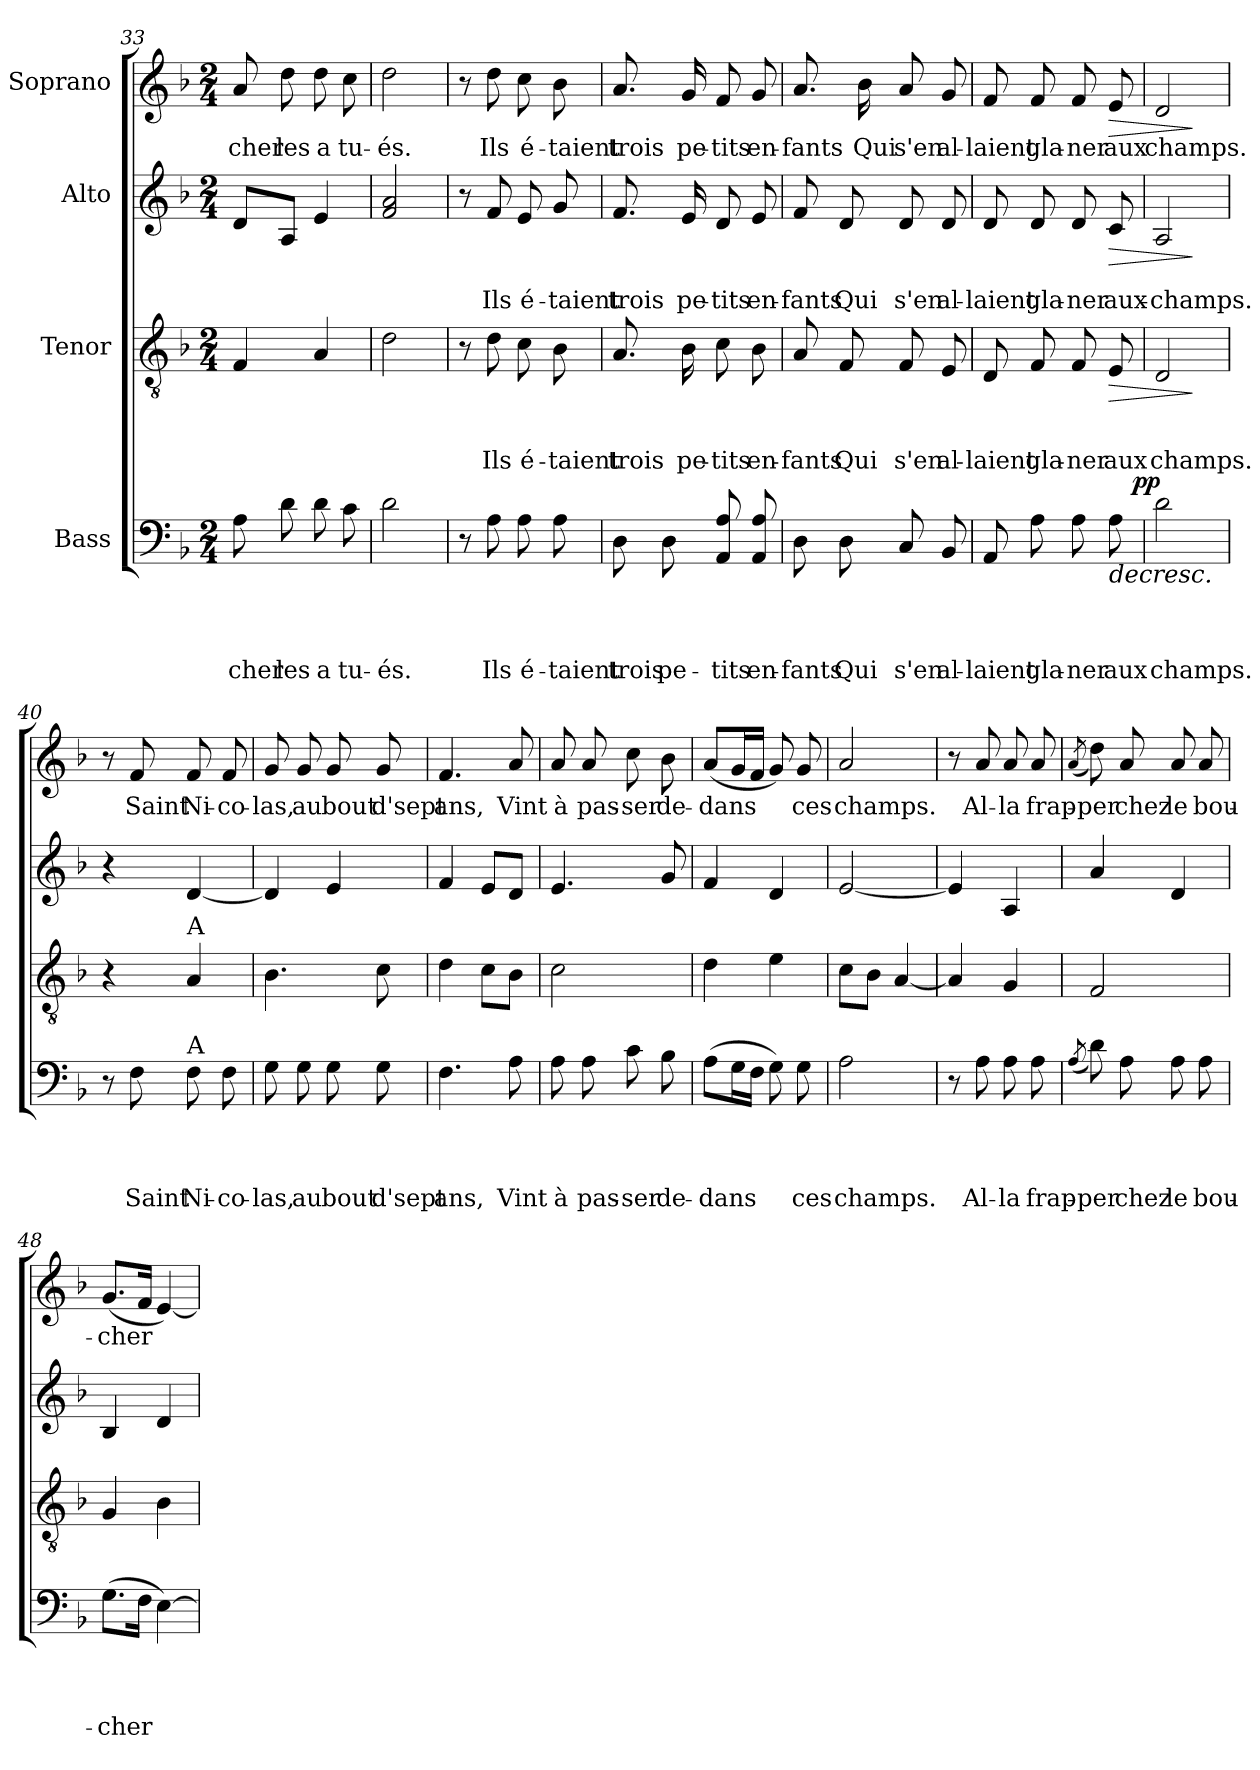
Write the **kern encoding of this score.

**kern	**text	**text	**text	**text	**dynam	**kern	**text	**text	**text	**dynam	**kern	**text	**text	**dynam	**kern	**text	**dynam
*part4	*part4	*part4	*part4	*part4	*part4	*part3	*part3	*part3	*part3	*part3	*part2	*part2	*part2	*part2	*part1	*part1	*part1
*staff4	*staff4	*staff4	*staff4	*staff4	*staff4	*staff3	*staff3	*staff3	*staff3	*staff3	*staff2	*staff2	*staff2	*staff2	*staff1	*staff1	*staff1
*I"Bass	*	*	*	*	*	*I"Tenor	*	*	*	*	*I"Alto	*	*	*	*I"Soprano	*	*
*clefF4	*	*	*	*	*	*clefGv2	*	*	*	*	*clefG2	*	*	*	*clefG2	*	*
*k[b-]	*	*	*	*	*	*k[b-]	*	*	*	*	*k[b-]	*	*	*	*k[b-]	*	*
*F:	*	*	*	*	*	*F:	*	*	*	*	*F:	*	*	*	*F:	*	*
*M2/4	*	*	*	*	*	*M2/4	*	*	*	*	*M2/4	*	*	*	*M2/4	*	*
=33	=33	=33	=33	=33	=33	=33	=33	=33	=33	=33	=33	=33	=33	=33	=33	=33	=33
!	!	!	!	!LO:LY:b	!	!	!	!	!	!	!	!	!	!	!	!LO:LY:b	!
8A\	.	.	.	-cher	.	4F/	.	.	.	.	8d/L	.	.	.	8a/	-cher	.
!	!	!	!	!LO:LY:b	!	!	!	!	!	!	!	!	!	!	!	!LO:LY:b	!
8d\	.	.	.	les	.	.	.	.	.	.	8A/J	.	.	.	8dd\	les	.
!	!	!	!	!LO:LY:b	!	!	!	!	!	!	!	!	!	!	!	!LO:LY:b	!
8d\	.	.	.	a	.	4A/	.	.	.	.	4e/	.	.	.	8dd\	a	.
!	!	!	!	!LO:LY:b	!	!	!	!	!	!	!	!	!	!	!	!LO:LY:b	!
8c\	.	.	.	tu-	.	.	.	.	.	.	.	.	.	.	8cc\	tu-	.
=34	=34	=34	=34	=34	=34	=34	=34	=34	=34	=34	=34	=34	=34	=34	=34	=34	=34
!	!	!	!	!LO:LY:b	!	!	!	!	!	!	!	!	!	!	!	!LO:LY:b	!
2d\	.	.	.	-és.	.	2d\	.	.	.	.	2f/ 2a/	.	.	.	2dd\	-és.	.
!!LO:PB:g=z
=35	=35	=35	=35	=35	=35	=35	=35	=35	=35	=35	=35	=35	=35	=35	=35	=35	=35
8r	.	.	.	.	.	8r	.	.	.	.	8r	.	.	.	8r	.	.
!	!	!	!	!LO:LY:b	!	!	!	!	!LO:LY:b	!	!	!	!LO:LY:b	!	!	!LO:LY:b	!
8A\	.	.	.	Ils	.	8d\	.	.	Ils	.	8f/	.	Ils	.	8dd\	Ils	.
!	!	!	!	!LO:LY:b	!	!	!	!	!LO:LY:b	!	!	!	!LO:LY:b	!	!	!LO:LY:b	!
8A\	.	.	.	é-	.	8c\	.	.	é-	.	8e/	.	é-	.	8cc\	é-	.
!	!	!	!	!LO:LY:b	!	!	!	!	!LO:LY:b	!	!	!	!LO:LY:b	!	!	!LO:LY:b	!
8A\	.	.	.	-taient	.	8B-\	.	.	-taient	.	8g/	.	-taient	.	8b-\	-taient	.
=36	=36	=36	=36	=36	=36	=36	=36	=36	=36	=36	=36	=36	=36	=36	=36	=36	=36
!	!	!	!	!LO:LY:b	!	!	!	!	!LO:LY:b	!	!	!	!LO:LY:b	!	!	!LO:LY:b	!
8D\	.	.	.	trois	.	8.A/	.	.	trois	.	8.f/	.	trois	.	8.a/	trois	.
!	!	!	!	!LO:LY:b	!	!	!	!	!	!	!	!	!	!	!	!	!
8D\	.	.	.	pe-	.	.	.	.	.	.	.	.	.	.	.	.	.
!	!	!	!	!	!	!	!	!	!LO:LY:b	!	!	!	!LO:LY:b	!	!	!LO:LY:b	!
.	.	.	.	.	.	16B-\	.	.	pe-	.	16e/	.	pe-	.	16g/	pe-	.
!	!	!	!	!LO:LY:b	!	!	!	!	!LO:LY:b:rj	!	!	!	!LO:LY:b:rj	!	!	!LO:LY:b:rj	!
8AA/ 8A/	.	.	.	-tits	.	8c\	.	.	-tits	.	8d/	.	-tits	.	8f/	-tits	.
!	!	!	!	!LO:LY:b	!	!	!	!	!LO:LY:b	!	!	!	!LO:LY:b	!	!	!LO:LY:b	!
8AA/ 8A/	.	.	.	en-	.	8B-\	.	.	en-	.	8e/	.	en-	.	8g/	en-	.
=37	=37	=37	=37	=37	=37	=37	=37	=37	=37	=37	=37	=37	=37	=37	=37	=37	=37
!	!	!	!	!LO:LY:b	!	!	!	!	!LO:LY:b	!	!	!	!LO:LY:b	!	!	!LO:LY:b	!
8D\	.	.	.	-fants	.	8A/	.	.	-fants	.	8f/	.	-fants	.	8.a/	-fants	.
!	!	!	!	!LO:LY:b	!	!	!	!	!LO:LY:b	!	!	!	!LO:LY:b	!	!	!	!
8D\	.	.	.	Qui	.	8F/	.	.	Qui	.	8d/	.	Qui	.	.	.	.
!	!	!	!	!	!	!	!	!	!	!	!	!	!	!	!	!LO:LY:b	!
.	.	.	.	.	.	.	.	.	.	.	.	.	.	.	16b-\	Qui	.
!	!	!	!	!LO:LY:b	!	!	!	!	!LO:LY:b	!	!	!	!LO:LY:b	!	!	!LO:LY:b	!
8C/	.	.	.	s'en	.	8F/	.	.	s'en	.	8d/	.	s'en	.	8a/	s'en	.
!	!	!	!	!LO:LY:b	!	!	!	!	!LO:LY:b	!	!	!	!LO:LY:b	!	!	!LO:LY:b	!
8BB-/	.	.	.	al-	.	8E/	.	.	al-	.	8d/	.	al-	.	8g/	al-	.
=38	=38	=38	=38	=38	=38	=38	=38	=38	=38	=38	=38	=38	=38	=38	=38	=38	=38
!	!	!	!	!LO:LY:b	!	!	!	!	!LO:LY:b	!	!	!	!LO:LY:b	!	!	!LO:LY:b	!
*^	*	*	*	*	*	*	*	*	*	*	*	*	*	*	*	*	*
8AA/	4...ryy	.	.	.	-laient	.	8D/	.	.	-laient	.	8d/	.	-laient	.	8f/	-laient	.
!	!	!	!	!	!LO:LY:b	!	!	!	!	!LO:LY:b	!	!	!	!LO:LY:b	!	!	!LO:LY:b	!
8A\	.	.	.	.	gla-	.	8F/	.	.	gla-	.	8d/	.	gla-	.	8f/	gla-	.
!	!	!	!	!	!LO:LY:b	!	!	!	!	!LO:LY:b	!	!	!	!LO:LY:b	!	!	!LO:LY:b	!
8A\	.	.	.	.	-ner	.	8F/	.	.	-ner	.	8d/	.	-ner	.	8f/	-ner	.
!	!	!	!	!	!LO:LY:b	!LO:HP:b	!	!	!	!LO:LY:b	!LO:HP:b	!	!	!LO:LY:b	!LO:HP:b	!	!LO:LY:b	!LO:HP:b
8A\	.	.	.	.	aux	>	8E/	.	.	aux	>	8c/	.	aux-	>	8e/	aux	>
!	!	!	!	!	!	!LO:DY:a	!	!	!	!	!	!	!	!	!	!	!	!
.	32ryy	.	.	.	.	pp	.	.	.	.	.	.	.	.	.	.	.	.
=39	=39	=39	=39	=39	=39	=39	=39	=39	=39	=39	=39	=39	=39	=39	=39	=39	=39	=39
!	!	!	!	!	!LO:LY:b	!	!	!	!	!LO:LY:b	!	!	!	!LO:LY:b	!	!	!LO:LY:b	!
*v	*v	*	*	*	*	*	*	*	*	*	*	*	*	*	*	*	*	*
2d\	.	.	.	champs.	.	2D/	.	.	champs.	.	2A/	.	-champs.	.	2d/	champs.	.
.	.	.	.	.	]	.	.	.	.	]	.	.	.	]	.	.	]
!!LO:LB:g=z
=40	=40	=40	=40	=40	=40	=40	=40	=40	=40	=40	=40	=40	=40	=40	=40	=40	=40
8r	.	.	.	.	.	4r	.	.	.	.	4r	.	.	.	8r	.	.
!	!	!	!	!LO:LY:b	!	!	!	!	!	!	!	!	!	!	!	!LO:LY:b	!
8F\	.	.	.	Saint	.	.	.	.	.	.	.	.	.	.	8f/	Saint	.
!	!	!	!	!	!	!LO:TX:a:t=A	!	!	!	!	!	!	!	!	!	!	!
!LO:TX:a:t=A	!	!	!	!	!	!	!	!	!	!	!	!	!	!	!	!	!
!	!	!	!	!LO:LY:b	!	!	!	!	!	!	!	!	!	!	!	!LO:LY:b	!
8F\	.	.	.	Ni-	.	4A/	.	.	.	.	[<4d/	.	.	.	8f/	Ni-	.
!	!	!	!	!LO:LY:b	!	!	!	!	!	!	!	!	!	!	!	!LO:LY:b	!
8F\	.	.	.	-co-	.	.	.	.	.	.	.	.	.	.	8f/	-co-	.
=41	=41	=41	=41	=41	=41	=41	=41	=41	=41	=41	=41	=41	=41	=41	=41	=41	=41
!	!	!	!	!LO:LY:b	!	!	!	!	!	!	!	!	!	!	!	!LO:LY:b	!
8G\	.	.	.	-las,	.	4.B-\	.	.	.	.	4d/]	.	.	.	8g/	-las,	.
!	!	!	!	!LO:LY:b	!	!	!	!	!	!	!	!	!	!	!	!LO:LY:b	!
8G\	.	.	.	au	.	.	.	.	.	.	.	.	.	.	8g/	au	.
!	!	!	!	!LO:LY:b	!	!	!	!	!	!	!	!	!	!	!	!LO:LY:b	!
8G\	.	.	.	bout	.	.	.	.	.	.	4e/	.	.	.	8g/	bout	.
!	!	!	!	!LO:LY:b	!	!	!	!	!	!	!	!	!	!	!	!LO:LY:b	!
8G\	.	.	.	d'sept	.	8c\	.	.	.	.	.	.	.	.	8g/	d'sept	.
=42	=42	=42	=42	=42	=42	=42	=42	=42	=42	=42	=42	=42	=42	=42	=42	=42	=42
!	!	!	!	!LO:LY:b	!	!	!	!	!	!	!	!	!	!	!	!LO:LY:b	!
4.F\	.	.	.	ans,	.	4d\	.	.	.	.	4f/	.	.	.	4.f/	ans,	.
.	.	.	.	.	.	8c\L	.	.	.	.	8e/L	.	.	.	.	.	.
!	!	!	!	!LO:LY:b	!	!	!	!	!	!	!	!	!	!	!	!LO:LY:b	!
8A\	.	.	.	Vint	.	8B-\J	.	.	.	.	8d/J	.	.	.	8a/	Vint	.
=43	=43	=43	=43	=43	=43	=43	=43	=43	=43	=43	=43	=43	=43	=43	=43	=43	=43
!	!	!	!	!LO:LY:b	!	!	!	!	!	!	!	!	!	!	!	!LO:LY:b	!
8A\	.	.	.	à	.	2c\	.	.	.	.	4.e/	.	.	.	8a/	à	.
!	!	!	!	!LO:LY:b	!	!	!	!	!	!	!	!	!	!	!	!LO:LY:b	!
8A\	.	.	.	pas-	.	.	.	.	.	.	.	.	.	.	8a/	pas-	.
!	!	!	!	!LO:LY:b	!	!	!	!	!	!	!	!	!	!	!	!LO:LY:b	!
8c\	.	.	.	-ser	.	.	.	.	.	.	.	.	.	.	8cc\	-ser	.
!	!	!	!	!LO:LY:b	!	!	!	!	!	!	!	!	!	!	!	!LO:LY:b	!
8B-\	.	.	.	de-	.	.	.	.	.	.	8g/	.	.	.	8b-\	de-	.
=44	=44	=44	=44	=44	=44	=44	=44	=44	=44	=44	=44	=44	=44	=44	=44	=44	=44
!	!	!	!	!LO:LY:b	!	!	!	!	!	!	!	!	!	!	!	!LO:LY:b	!
(>8A\L	.	.	.	-dans	.	4d\	.	.	.	.	4f/	.	.	.	(<8a/L	-dans	.
16G\L	.	.	.	.	.	.	.	.	.	.	.	.	.	.	16g/L	.	.
16F\JJ	.	.	.	.	.	.	.	.	.	.	.	.	.	.	16f/JJ	.	.
8G\)	.	.	.	.	.	4e\	.	.	.	.	4d/	.	.	.	8g/)	.	.
!	!	!	!	!LO:LY:b	!	!	!	!	!	!	!	!	!	!	!	!LO:LY:b	!
8G\	.	.	.	ces	.	.	.	.	.	.	.	.	.	.	8g/	ces	.
=45	=45	=45	=45	=45	=45	=45	=45	=45	=45	=45	=45	=45	=45	=45	=45	=45	=45
!	!	!	!	!LO:LY:b	!	!	!	!	!	!	!	!	!	!	!	!LO:LY:b	!
2A\	.	.	.	champs.	.	8c\L	.	.	.	.	[<2e/	.	.	.	2a/	champs.	.
.	.	.	.	.	.	8B-\J	.	.	.	.	.	.	.	.	.	.	.
.	.	.	.	.	.	[<4A/	.	.	.	.	.	.	.	.	.	.	.
!!LO:LB:g=z
=46	=46	=46	=46	=46	=46	=46	=46	=46	=46	=46	=46	=46	=46	=46	=46	=46	=46
8r	.	.	.	.	.	4A/]	.	.	.	.	4e/]	.	.	.	8r	.	.
!	!	!	!	!LO:LY:b	!	!	!	!	!	!	!	!	!	!	!	!LO:LY:b	!
8A\	.	.	.	Al-	.	.	.	.	.	.	.	.	.	.	8a/	Al-	.
!	!	!	!	!LO:LY:b	!	!	!	!	!	!	!	!	!	!	!	!LO:LY:b	!
8A\	.	.	.	-la	.	4G/	.	.	.	.	4A/	.	.	.	8a/	-la	.
!	!	!	!	!LO:LY:b	!	!	!	!	!	!	!	!	!	!	!	!LO:LY:b	!
8A\	.	.	.	frap-	.	.	.	.	.	.	.	.	.	.	8a/	frap-	.
=47	=47	=47	=47	=47	=47	=47	=47	=47	=47	=47	=47	=47	=47	=47	=47	=47	=47
(<8qA/	.	.	.	.	.	.	.	.	.	.	.	.	.	.	(<8qa/	.	.
!	!	!	!	!LO:LY:b	!	!	!	!	!	!	!	!	!	!	!	!LO:LY:b	!
8d\)	.	.	.	-per	.	2F/	.	.	.	.	4a/	.	.	.	8dd\)	-per	.
!	!	!	!	!LO:LY:b	!	!	!	!	!	!	!	!	!	!	!	!LO:LY:b	!
8A\	.	.	.	chez	.	.	.	.	.	.	.	.	.	.	8a/	chez	.
!	!	!	!	!LO:LY:b	!	!	!	!	!	!	!	!	!	!	!	!LO:LY:b	!
8A\	.	.	.	le	.	.	.	.	.	.	4d/	.	.	.	8a/	le	.
!	!	!	!	!LO:LY:b	!	!	!	!	!	!	!	!	!	!	!	!LO:LY:b	!
8A\	.	.	.	bou-	.	.	.	.	.	.	.	.	.	.	8a/	bou-	.
=48	=48	=48	=48	=48	=48	=48	=48	=48	=48	=48	=48	=48	=48	=48	=48	=48	=48
!	!	!	!	!LO:LY:b	!	!	!	!	!	!	!	!	!	!	!	!LO:LY:b	!
(>8.G\L	.	.	.	-cher	.	4G/	.	.	.	.	4B-/	.	.	.	(<8.g/L	-cher	.
16F\Jk	.	.	.	.	.	.	.	.	.	.	.	.	.	.	16f/Jk	.	.
[>4E\)	.	.	.	.	.	4B-\	.	.	.	.	4d/	.	.	.	[<4e/)	.	.
=	=	=	=	=	=	=	=	=	=	=	=	=	=	=	=	=	=
*-	*-	*-	*-	*-	*-	*-	*-	*-	*-	*-	*-	*-	*-	*-	*-	*-	*-
